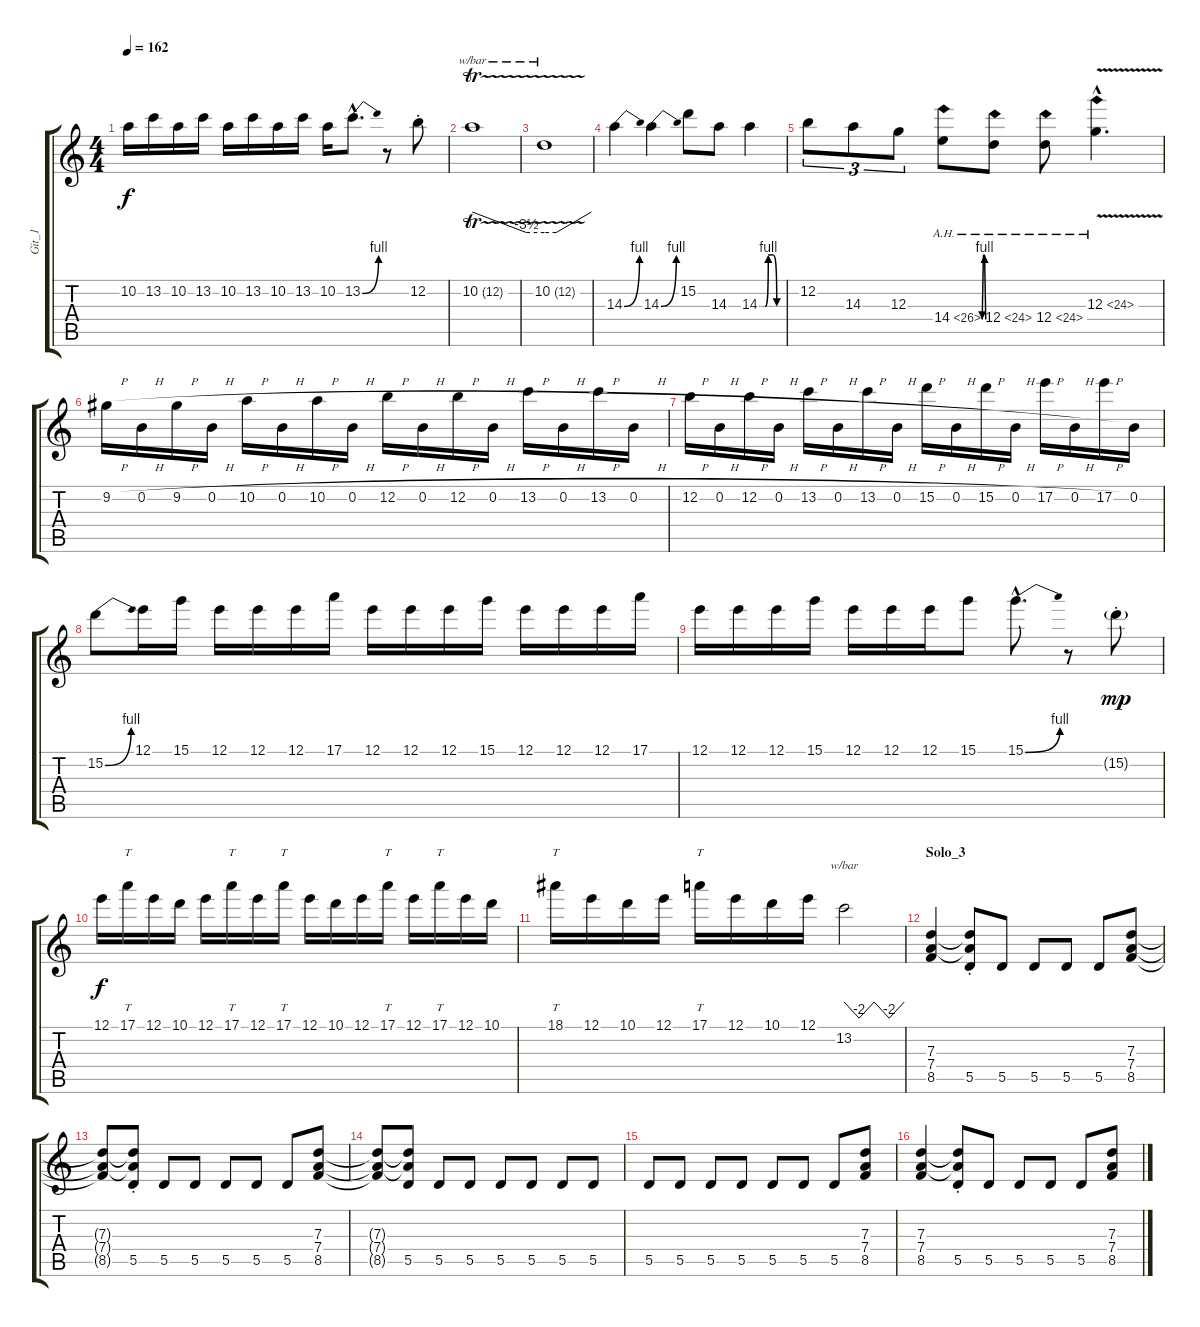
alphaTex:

\track ("Git_1" "Git_1") {instrument overdrivenguitar}
\staff {score tabs}
\tuning (E4 B3 G3 D3 A2 E2) {hide}
\ts (4 4)
\tempo 162
\clef g2
\ks c
10.2.16{dy f} 13.2.16 10.2.16 13.2.16 10.2.16 13.2.16 10.2.16 13.2.16 10.2.16 13.2{be (bend 0 0 60 4) hac}.8{d} r.8 12.2{st}.8 |
10.2{tr (12 16)}.1{tbe (custom default 0 0 45 -14 60 -14)} |
10.2{tr (12 16)}.1{tbe (custom default 0 -14 15 -14 60 0)} |
14.3{be (bend 0 0 60 4)}.4 14.3{be (bend 0 0 60 4)}.4 15.2.8 14.3.8 14.3{be (custom 0 0 15 0 23 4 35 4 45 0 60 0)}.4 |
12.2.8{tu (3 2)} 14.3.8{tu (3 2)} 12.3.8{tu (3 2)} 14.4{be (custom 0 0 15 4 30 4 45 0 60 0) ah 12}.8 12.4{ah 12}.8 12.4{ah 12}.8 12.3{ah 12 v hac}.4{d} |
9.2{h}.16 0.2{h}.16 9.2{h}.16 0.2{h}.16 10.2{h}.16 0.2{h}.16 10.2{h}.16 0.2{h}.16 12.2{h}.16 0.2{h}.16 12.2{h}.16 0.2{h}.16 13.2{h}.16 0.2{h}.16 13.2{h}.16 0.2{h}.16 |
12.2{h}.16 0.2{h}.16 12.2{h}.16 0.2{h}.16 13.2{h}.16 0.2{h}.16 13.2{h}.16 0.2{h}.16 15.2{h}.16 0.2{h}.16 15.2{h}.16 0.2{h}.16 17.2{h}.16 0.2{h}.16 17.2{h}.16 0.2.16 |
15.2{be (bend 0 0 60 4)}.8 12.1.16 15.1.16 12.1.16 12.1.16 12.1.16 17.1.16 12.1.16 12.1.16 12.1.16 15.1.16 12.1.16 12.1.16 12.1.16 17.1.16 |
12.1.16 12.1.16 12.1.16 15.1.16 12.1.16 12.1.16 12.1.16 15.1.8 15.1{be (bend 0 0 60 4) hac}.8{d} r.8 15.2{g st}.8{dy mp} |
12.1.16{dy f} 17.1.16{tt} 12.1.16 10.1.16 12.1.16 17.1.16{tt} 12.1.16 17.1.16{tt} 12.1.16 10.1.16 12.1.16 17.1.16{tt} 12.1.16 17.1.16{tt} 12.1.16 10.1.16 |
18.1.16{tt} 12.1.16 10.1.16 12.1.16 17.1.16{tt} 12.1.16 10.1.16 12.1.16 13.2.2{tbe (custom default 0 0 15 -8 30 0 45 -8 60 0)} |
\section ("" "Solo_3")
(7.3 7.4 8.5).4{volume 10} (7.3{t} 7.4{t} 5.5{st}).8 5.5.8 5.5.8 5.5.8 5.5.8 (7.3 7.4 8.5).8 |
(7.3{t} 7.4{t} 8.5{t}).8 (7.3{t} 7.4{t} 5.5{st}).8 5.5.8 5.5.8 5.5.8 5.5.8 5.5.8 (7.3 7.4 8.5).8 |
(7.3{t} 7.4{t} 8.5{t}).8 (7.3{t} 7.4{t} 5.5).8 5.5.8 5.5.8 5.5.8 5.5.8 5.5.8 5.5.8 |
5.5.8 5.5.8 5.5.8 5.5.8 5.5.8 5.5.8 5.5.8 (7.3 7.4 8.5).8 |
(7.3 7.4 8.5).4 (7.3{t} 7.4{t} 5.5{st}).8 5.5.8 5.5.8 5.5.8 5.5.8 (7.3 7.4 8.5).8
